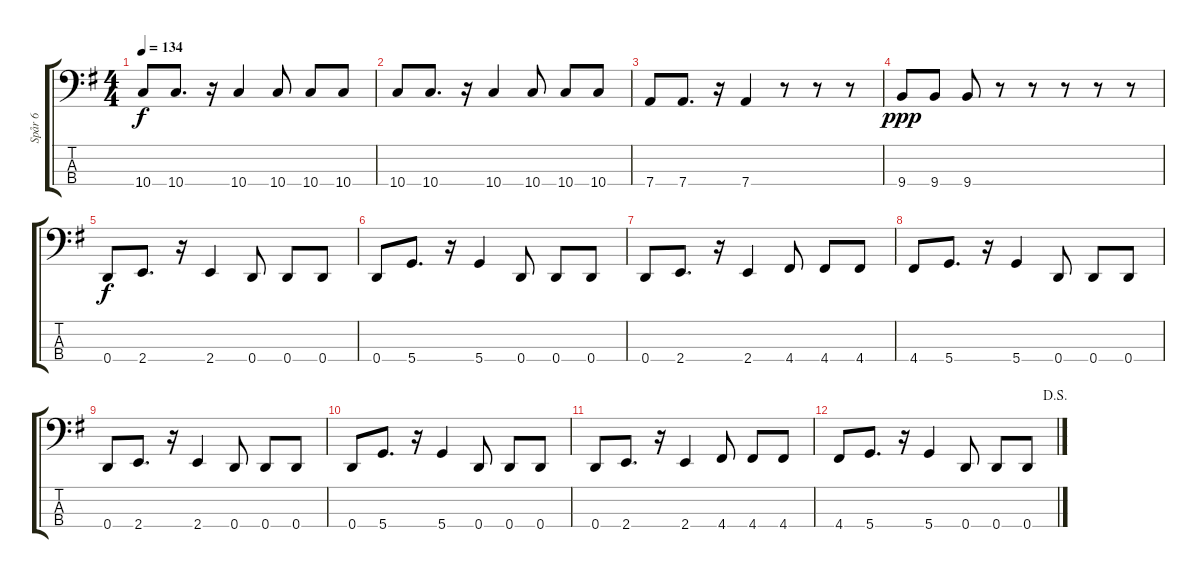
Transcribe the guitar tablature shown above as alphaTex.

\track ("Spår 6" "Spår 6") {instrument electricbassfinger}
\staff {score tabs}
\tuning (G2 D2 A1 D1) {hide}
\ts (4 4)
\tempo 134
\clef f4
\ks g
10.4.8{dy f} 10.4.8{d} r.16 10.4.4 10.4.8 10.4.8 10.4.8 |
10.4.8 10.4.8{d} r.16 10.4.4 10.4.8 10.4.8 10.4.8 |
7.4.8 7.4.8{d} r.16 7.4.4 r.8 r.8 r.8 |
9.4.8{dy ppp} 9.4.8 9.4.8 r.8 r.8 r.8 r.8 r.8 |
0.4.8{dy f} 2.4.8{d} r.16 2.4.4 0.4.8 0.4.8 0.4.8 |
0.4.8 5.4.8{d} r.16 5.4.4 0.4.8 0.4.8 0.4.8 |
0.4.8 2.4.8{d} r.16 2.4.4 4.4.8 4.4.8 4.4.8 |
4.4.8 5.4.8{d} r.16 5.4.4 0.4.8 0.4.8 0.4.8 |
0.4.8 2.4.8{d} r.16 2.4.4 0.4.8 0.4.8 0.4.8 |
0.4.8 5.4.8{d} r.16 5.4.4 0.4.8 0.4.8 0.4.8 |
0.4.8 2.4.8{d} r.16 2.4.4 4.4.8 4.4.8 4.4.8 |
\jump dalsegno
4.4.8 5.4.8{d} r.16 5.4.4 0.4.8 0.4.8 0.4.8
